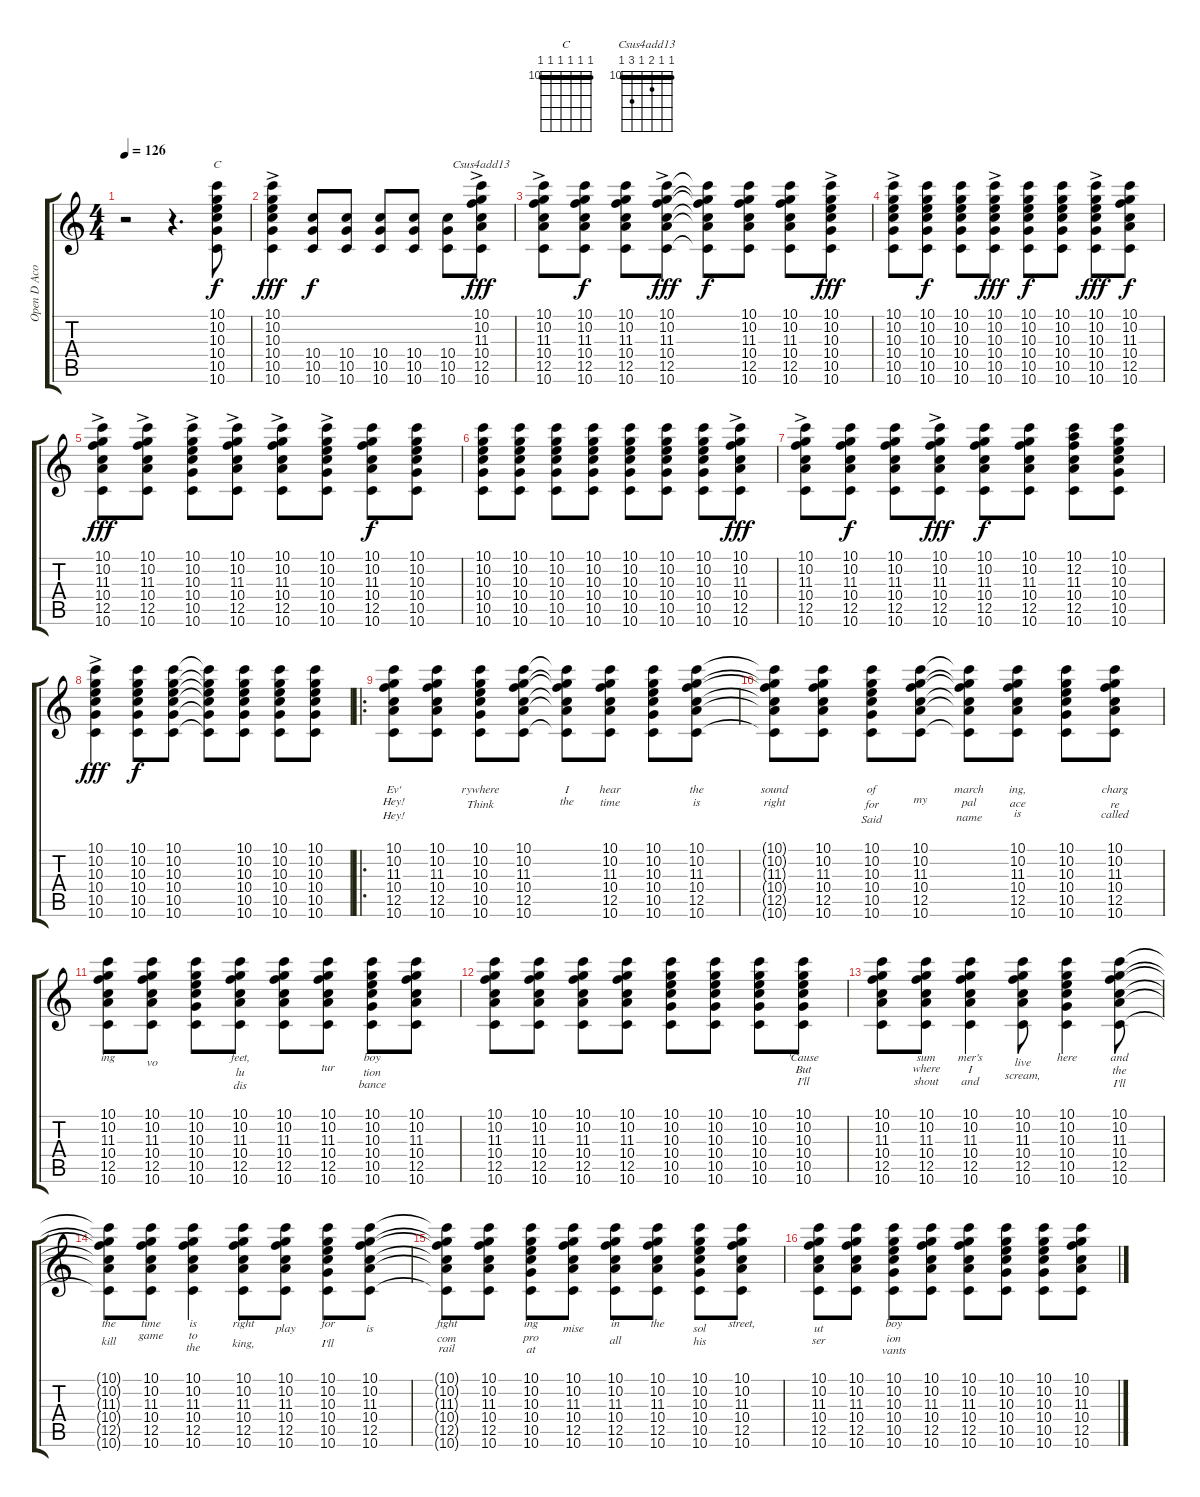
\track ("Open D Acoustic" "Open D Aco") {instrument acousticguitarsteel}
\staff {score tabs}
\tuning (D4 A3 Gb3 D3 A2 D2) {hide}
\chord ("C" 10 10 10 10 10 10) {firstfret 10 barre 10}
\chord ("Csus4add13" 10 10 11 10 12 10) {firstfret 10 barre 10}
\ts (4 4)
\tempo 126
\clef g2
\ks c
r.2{dy f instrument acousticguitarsteel} r.4{d} (10.1 10.2 10.3 10.4 10.5 10.6).8{ch "C"} |
(10.1{ac} 10.2{ac} 10.3{ac} 10.4{ac} 10.5{ac} 10.6{ac}).4{dy fff} (10.4 10.5 10.6).8{dy f} (10.4 10.5 10.6).8 (10.4 10.5 10.6).8 (10.4 10.5 10.6).8 (10.4 10.5 10.6).8 (10.1{ac} 10.2{ac} 11.3{ac} 10.4{ac} 12.5{ac} 10.6{ac}).8{ch "Csus4add13" dy fff} |
(10.1{ac} 10.2{ac} 11.3 10.4{ac} 12.5{ac} 10.6{ac}).8 (10.1 10.2 11.3 10.4 12.5 10.6).8{dy f} (10.1 10.2 11.3 10.4 12.5 10.6).8 (10.1{ac} 10.2{ac} 11.3{ac} 10.4{ac} 12.5{ac} 10.6{ac}).8{dy fff} (10.1{t} 10.2{t} 11.3{t} 10.4{t} 12.5{t} 10.6{t}).8{dy f} (10.1 10.2 11.3 10.4 12.5 10.6).8 (10.1 10.2 11.3 10.4 12.5 10.6).8 (10.1{ac} 10.2{ac} 10.3{ac} 10.4{ac} 10.5{ac} 10.6).8{dy fff} |
(10.1{ac} 10.2{ac} 10.3{ac} 10.4{ac} 10.5{ac} 10.6{ac}).8 (10.1 10.2 10.3 10.4 10.5 10.6).8{dy f} (10.1 10.2 10.3 10.4 10.5 10.6).8 (10.1{ac} 10.2{ac} 10.3{ac} 10.4{ac} 10.5{ac} 10.6{ac}).8{dy fff} (10.1 10.2 10.3 10.4 10.5 10.6).8{dy f} (10.1 10.2 10.3 10.4 10.5 10.6).8 (10.1{ac} 10.2{ac} 10.3{ac} 10.4{ac} 10.5{ac} 10.6{ac}).8{dy fff} (10.1 10.2 11.3 10.4 12.5 10.6).8{dy f} |
(10.1{ac} 10.2{ac} 11.3{ac} 10.4{ac} 12.5{ac} 10.6{ac}).8{dy fff} (10.1{ac} 10.2{ac} 11.3{ac} 10.4{ac} 12.5{ac} 10.6{ac}).8 (10.1{ac} 10.2{ac} 10.3{ac} 10.4{ac} 10.5{ac} 10.6{ac}).8 (10.1{ac} 10.2{ac} 11.3{ac} 10.4{ac} 12.5{ac} 10.6{ac}).8 (10.1{ac} 10.2{ac} 11.3{ac} 10.4{ac} 12.5{ac} 10.6{ac}).8 (10.1{ac} 10.2{ac} 10.3{ac} 10.4{ac} 10.5{ac} 10.6{ac}).8 (10.1 10.2 11.3 10.4 12.5 10.6).8{dy f} (10.1 10.2 10.3 10.4 10.5 10.6).8 |
(10.1 10.2 10.3 10.4 10.5 10.6).8 (10.1 10.2 10.3 10.4 10.5 10.6).8 (10.1 10.2 10.3 10.4 10.5 10.6).8 (10.1 10.2 10.3 10.4 10.5 10.6).8 (10.1 10.2 10.3 10.4 10.5 10.6).8 (10.1 10.2 10.3 10.4 10.5 10.6).8 (10.1 10.2 10.3 10.4 10.5 10.6).8 (10.1{ac} 10.2{ac} 11.3{ac} 10.4{ac} 12.5{ac} 10.6{ac}).8{dy fff} |
(10.1{ac} 10.2{ac} 11.3{ac} 10.4{ac} 12.5{ac} 10.6{ac}).8 (10.1 10.2 11.3 10.4 12.5 10.6).8{dy f} (10.1 10.2 11.3 10.4 12.5 10.6).8 (10.1{ac} 10.2{ac} 11.3{ac} 10.4{ac} 12.5{ac} 10.6{ac}).8{dy fff} (10.1 10.2 11.3 10.4 12.5 10.6).8{dy f} (10.1 10.2 11.3 10.4 12.5 10.6).8 (10.1 12.2 11.3 10.4 12.5 10.6).8 (10.1 10.2 10.3 10.4 10.5 10.6).8 |
(10.1{ac} 10.2{ac} 10.3{ac} 10.4 10.5{ac} 10.6{ac}).4{dy fff} (10.1 10.2 10.3 10.4 10.5 10.6).8{dy f} (10.1 10.2 10.3 10.4 10.5 10.6).8 (10.1{t} 10.2{t} 10.3{t} 10.4{t} 10.5{t} 10.6{t}).8 (10.1 10.2 10.3 10.4 10.5 10.6).8 (10.1 10.2 10.3 10.4 10.5 10.6).8 (10.1 10.2 10.3 10.4 10.5 10.6).8 |
\ro
(10.1 10.2 11.3 10.4 12.5 10.6).8{lyrics (0 "Ev'") lyrics (1 "Hey!") lyrics (2 "Hey!") lyrics (3 "") lyrics (4 "")} (10.1 10.2 11.3 10.4 12.5 10.6).8{lyrics (0 "") lyrics (1 "") lyrics (2 "") lyrics (3 "") lyrics (4 "")} (10.1 10.2 10.3 10.4 10.5 10.6).8{lyrics (0 "rywhere") lyrics (1 "Think") lyrics (2 "") lyrics (3 "") lyrics (4 "")} (10.1 10.2 11.3 10.4 12.5 10.6).8{lyrics (0 "") lyrics (1 "") lyrics (2 "") lyrics (3 "") lyrics (4 "")} (10.1{t} 10.2{t} 11.3{t} 10.4{t} 12.5{t} 10.6{t}).8{lyrics (0 "I") lyrics (1 "the") lyrics (2 "") lyrics (3 "") lyrics (4 "")} (10.1 10.2 11.3 10.4 12.5 10.6).8{lyrics (0 "hear") lyrics (1 "time") lyrics (2 "") lyrics (3 "") lyrics (4 "")} (10.1 10.2 10.3 10.4 10.5 10.6).8{lyrics (0 "") lyrics (1 "") lyrics (2 "") lyrics (3 "") lyrics (4 "")} (10.1 10.2 11.3 10.4 12.5 10.6).8{lyrics (0 "the") lyrics (1 "is") lyrics (2 "") lyrics (3 "") lyrics (4 "")} |
(10.1{t} 10.2{t} 11.3{t} 10.4{t} 12.5{t} 10.6{t}).8{lyrics (0 "sound") lyrics (1 "right") lyrics (2 "") lyrics (3 "") lyrics (4 "")} (10.1 10.2 11.3 10.4 12.5 10.6).8{lyrics (0 "") lyrics (1 "") lyrics (2 "") lyrics (3 "") lyrics (4 "")} (10.1 10.2 10.3 10.4 10.5 10.6).8{lyrics (0 "of") lyrics (1 "for") lyrics (2 "Said") lyrics (3 "") lyrics (4 "")} (10.1 10.2 11.3 10.4 12.5 10.6).8{lyrics (0 "") lyrics (1 "") lyrics (2 "my") lyrics (3 "") lyrics (4 "")} (10.1{t} 10.2{t} 11.3{t} 10.4{t} 12.5{t} 10.6{t}).8{lyrics (0 "march") lyrics (1 "pal") lyrics (2 "name") lyrics (3 "") lyrics (4 "")} (10.1 10.2 11.3 10.4 12.5 10.6).8{lyrics (0 "ing,") lyrics (1 "ace") lyrics (2 "is") lyrics (3 "") lyrics (4 "")} (10.1 10.2 10.3 10.4 10.5 10.6).8{lyrics (0 "") lyrics (1 "") lyrics (2 "") lyrics (3 "") lyrics (4 "")} (10.1 10.2 11.3 10.4 12.5 10.6).8{lyrics (0 "charg") lyrics (1 "re") lyrics (2 "called") lyrics (3 "") lyrics (4 "")} |
(10.1 10.2 11.3 10.4 12.5 10.6).8{lyrics (0 "ing") lyrics (1 "") lyrics (2 "") lyrics (3 "") lyrics (4 "")} (10.1 10.2 11.3 10.4 12.5 10.6).8{lyrics (0 "") lyrics (1 "vo") lyrics (2 "") lyrics (3 "") lyrics (4 "")} (10.1 10.2 10.3 10.4 10.5 10.6).8{lyrics (0 "") lyrics (1 "") lyrics (2 "") lyrics (3 "") lyrics (4 "")} (10.1 10.2 11.3 10.4 12.5 10.6).8{lyrics (0 "feet,") lyrics (1 "lu") lyrics (2 "dis") lyrics (3 "") lyrics (4 "")} (10.1 10.2 11.3 10.4 12.5 10.6).8{lyrics (0 "") lyrics (1 "") lyrics (2 "") lyrics (3 "") lyrics (4 "")} (10.1 10.2 11.3 10.4 12.5 10.6).8{lyrics (0 "") lyrics (1 "") lyrics (2 "tur") lyrics (3 "") lyrics (4 "")} (10.1 10.2 10.3 10.4 10.5 10.6).8{lyrics (0 "boy") lyrics (1 "tion") lyrics (2 "bance") lyrics (3 "") lyrics (4 "")} (10.1 10.2 11.3 10.4 12.5 10.6).8{lyrics (0 "") lyrics (1 "") lyrics (2 "") lyrics (3 "") lyrics (4 "")} |
(10.1 10.2 11.3 10.4 12.5 10.6).8{lyrics (0 "") lyrics (1 "") lyrics (2 "") lyrics (3 "") lyrics (4 "")} (10.1 10.2 11.3 10.4 12.5 10.6).8{lyrics (0 "") lyrics (1 "") lyrics (2 "") lyrics (3 "") lyrics (4 "")} (10.1 10.2 11.3 10.4 12.5 10.6).8{lyrics (0 "") lyrics (1 "") lyrics (2 "") lyrics (3 "") lyrics (4 "")} (10.1 10.2 11.3 10.4 12.5 10.6).8{lyrics (0 "") lyrics (1 "") lyrics (2 "") lyrics (3 "") lyrics (4 "")} (10.1 10.2 10.3 10.4 10.5 10.6).8{lyrics (0 "") lyrics (1 "") lyrics (2 "") lyrics (3 "") lyrics (4 "")} (10.1 10.2 10.3 10.4 10.5 10.6).8{lyrics (0 "") lyrics (1 "") lyrics (2 "") lyrics (3 "") lyrics (4 "")} (10.1 10.2 10.3 10.4 10.5 10.6).8{lyrics (0 "") lyrics (1 "") lyrics (2 "") lyrics (3 "") lyrics (4 "")} (10.1 10.2 10.3 10.4 10.5 10.6).8{lyrics (0 "'Cause") lyrics (1 "But") lyrics (2 "I'll") lyrics (3 "") lyrics (4 "")} |
(10.1 10.2 11.3 10.4 12.5 10.6).8{lyrics (0 "") lyrics (1 "") lyrics (2 "") lyrics (3 "") lyrics (4 "")} (10.1 10.2 11.3 10.4 12.5 10.6).8{lyrics (0 "sum") lyrics (1 "where") lyrics (2 "shout") lyrics (3 "") lyrics (4 "")} (10.1 10.2 11.3 10.4 12.5 10.6).4{lyrics (0 "mer's") lyrics (1 "I") lyrics (2 "and") lyrics (3 "") lyrics (4 "")} (10.1 10.2 11.3 10.4 12.5 10.6).8{lyrics (0 "") lyrics (1 "live") lyrics (2 "scream,") lyrics (3 "") lyrics (4 "")} (10.1 10.2 10.3 10.4 10.5 10.6).4{lyrics (0 "here") lyrics (1 "") lyrics (2 "") lyrics (3 "") lyrics (4 "")} (10.1 10.2 11.3 10.4 12.5 10.6).8{lyrics (0 "and") lyrics (1 "the") lyrics (2 "I'll") lyrics (3 "") lyrics (4 "")} |
(10.1{t} 10.2{t} 11.3{t} 10.4{t} 12.5{t} 10.6{t}).8{lyrics (0 "the") lyrics (1 "") lyrics (2 "kill") lyrics (3 "") lyrics (4 "")} (10.1 10.2 11.3 10.4 12.5 10.6).8{lyrics (0 "time") lyrics (1 "game") lyrics (2 "") lyrics (3 "") lyrics (4 "")} (10.1 10.2 11.3 10.4 12.5 10.6).4{lyrics (0 "is") lyrics (1 "to") lyrics (2 "the") lyrics (3 "") lyrics (4 "")} (10.1 10.2 11.3 10.4 12.5 10.6).8{lyrics (0 "right") lyrics (1 "") lyrics (2 "king,") lyrics (3 "") lyrics (4 "")} (10.1 10.2 11.3 10.4 12.5 10.6).8{lyrics (0 "") lyrics (1 "play") lyrics (2 "") lyrics (3 "") lyrics (4 "")} (10.1 10.2 10.3 10.4 10.5 10.6).8{lyrics (0 "for") lyrics (1 "") lyrics (2 "I'll") lyrics (3 "") lyrics (4 "")} (10.1 10.2 11.3 10.4 12.5 10.6).8{lyrics (0 "") lyrics (1 "is") lyrics (2 "") lyrics (3 "") lyrics (4 "")} |
(10.1{t} 10.2{t} 11.3{t} 10.4{t} 12.5{t} 10.6{t}).8{lyrics (0 "fight") lyrics (1 "com") lyrics (2 "rail") lyrics (3 "") lyrics (4 "")} (10.1 10.2 11.3 10.4 12.5 10.6).8{lyrics (0 "") lyrics (1 "") lyrics (2 "") lyrics (3 "") lyrics (4 "")} (10.1 10.2 10.3 10.4 10.5 10.6).8{lyrics (0 "ing") lyrics (1 "pro") lyrics (2 "at") lyrics (3 "") lyrics (4 "")} (10.1 10.2 11.3 10.4 12.5 10.6).8{lyrics (0 "") lyrics (1 "mise") lyrics (2 "") lyrics (3 "") lyrics (4 "")} (10.1 10.2 11.3 10.4 12.5 10.6).8{lyrics (0 "in") lyrics (1 "") lyrics (2 "all") lyrics (3 "") lyrics (4 "")} (10.1 10.2 11.3 10.4 12.5 10.6).8{lyrics (0 "the") lyrics (1 "") lyrics (2 "") lyrics (3 "") lyrics (4 "")} (10.1 10.2 10.3 10.4 10.5 10.6).8{lyrics (0 "") lyrics (1 "sol") lyrics (2 "his") lyrics (3 "") lyrics (4 "")} (10.1 10.2 11.3 10.4 12.5 10.6).8{lyrics (0 "street,") lyrics (1 "") lyrics (2 "") lyrics (3 "") lyrics (4 "")} |
(10.1 10.2 11.3 10.4 12.5 10.6).8{lyrics (0 "") lyrics (1 "ut") lyrics (2 "ser") lyrics (3 "") lyrics (4 "")} (10.1 10.2 11.3 10.4 12.5 10.6).8{lyrics (0 "") lyrics (1 "") lyrics (2 "") lyrics (3 "") lyrics (4 "")} (10.1 10.2 10.3 10.4 10.5 10.6).8{lyrics (0 "boy") lyrics (1 "ion") lyrics (2 "vants") lyrics (3 "") lyrics (4 "")} (10.1 10.2 11.3 10.4 12.5 10.6).8{lyrics (0 "") lyrics (1 "") lyrics (2 "") lyrics (3 "") lyrics (4 "")} (10.1 10.2 11.3 10.4 12.5 10.6).8{lyrics (0 "") lyrics (1 "") lyrics (2 "") lyrics (3 "") lyrics (4 "")} (10.1 10.2 10.3 10.4 10.5 10.6).8{lyrics (0 "") lyrics (1 "") lyrics (2 "") lyrics (3 "") lyrics (4 "")} (10.1 10.2 10.3 10.4 10.5 10.6).8{lyrics (0 "") lyrics (1 "") lyrics (2 "") lyrics (3 "") lyrics (4 "")} (10.1 10.2 11.3 10.4 12.5 10.6).8{lyrics (0 "") lyrics (1 "") lyrics (2 "") lyrics (3 "") lyrics (4 "")}
